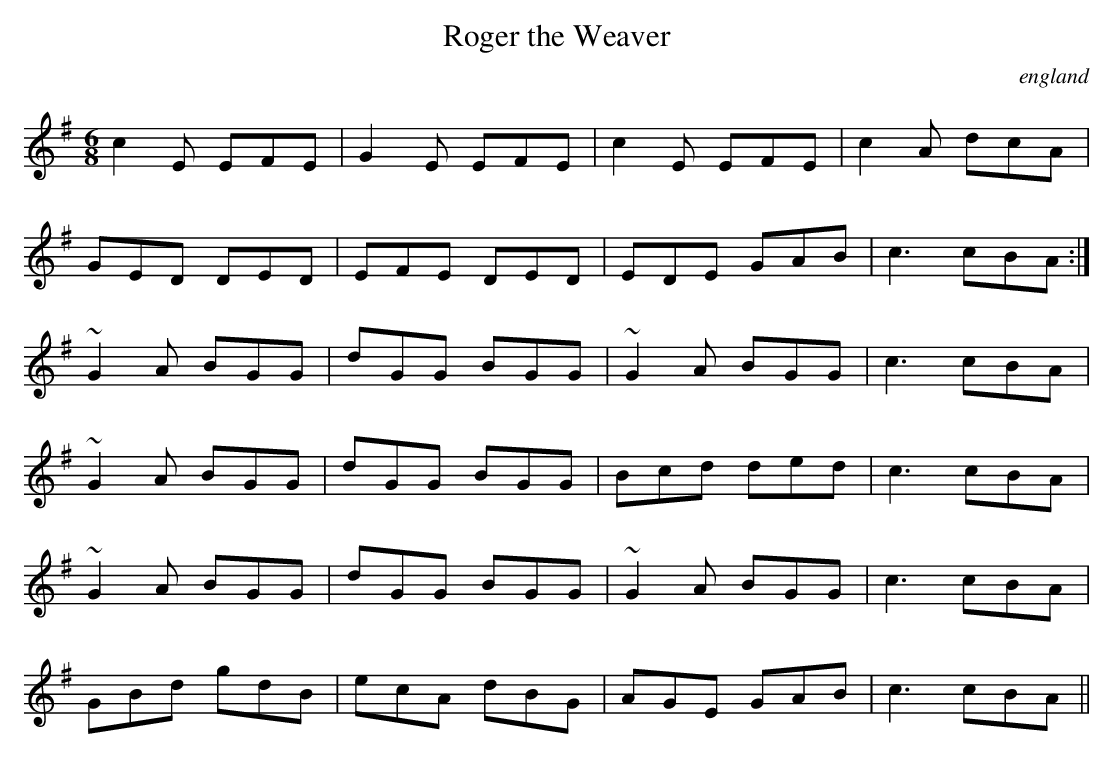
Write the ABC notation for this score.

X:1
T:Roger the Weaver
O:england
L:1/8
M:6/8
K:G
c2 E EFE|G2 E EFE|c2 E EFE|c2 A dcA|
GED DED|EFE DED|EDE GAB|c3 cBA:|
~G2 A BGG|dGG BGG|~G2 A BGG|c3 cBA|
~G2 A BGG|dGG BGG|Bcd ded|c3 cBA|
~G2 A BGG|dGG BGG|~G2 A BGG|c3 cBA|
GBd gdB|ecA dBG|AGE GAB|c3 cBA||
